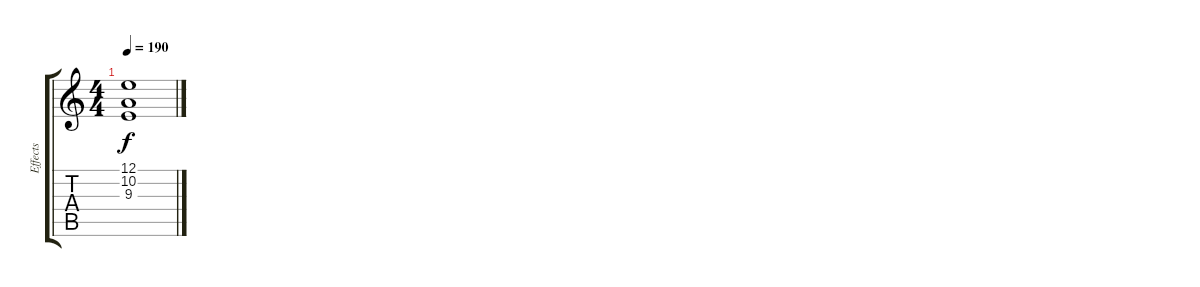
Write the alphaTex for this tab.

\track ("Effects" "Effects") {instrument pad3polysynth}
\staff {score tabs}
\tuning (E4 B3 G3 D3 A2 E2) {hide}
\ts (4 4)
\tempo 190
\clef g2
\ks c
(12.1{t} 10.2{t} 9.3{t}).1{dy f}
